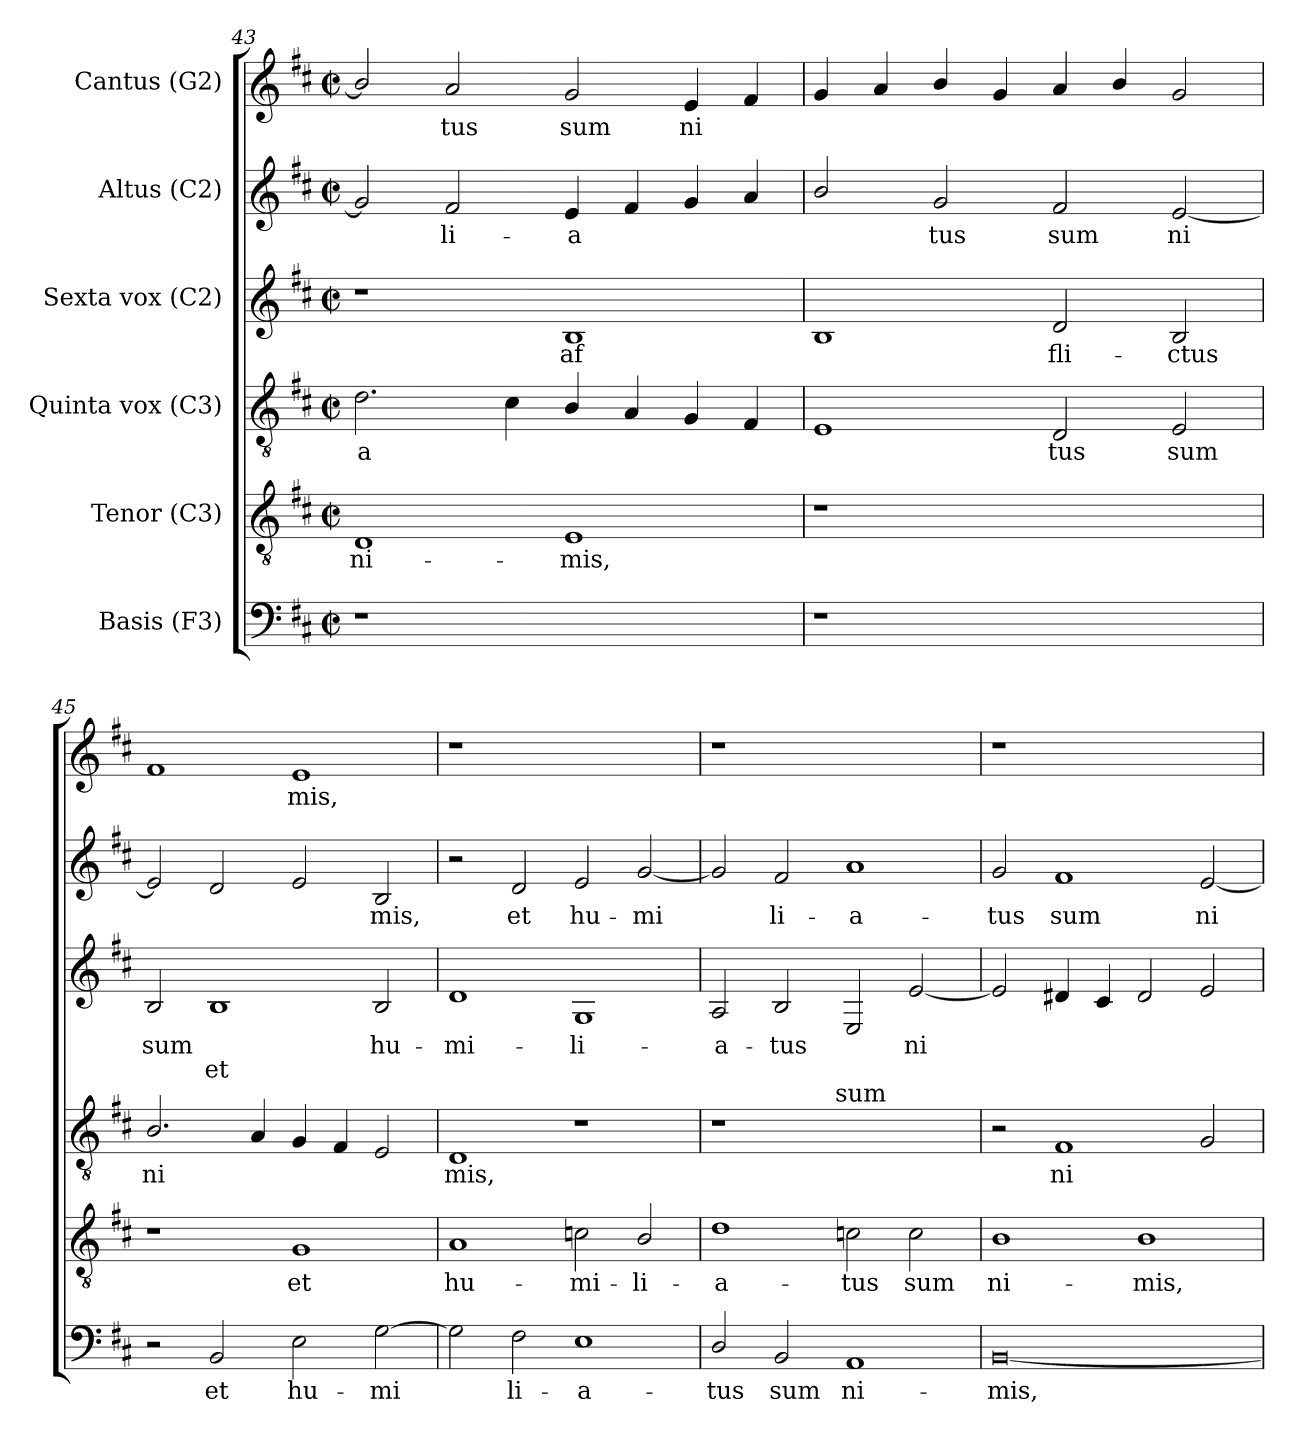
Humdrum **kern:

**kern	**text	**kern	**text	**kern	**text	**kern	**text	**text	**kern	**text	**kern	**text
*part6	*part6	*part5	*part5	*part4	*part4	*part3	*part3	*part3	*part2	*part2	*part1	*part1
*staff6	*staff6	*staff5	*staff5	*staff4	*staff4	*staff3	*staff3	*staff3	*staff2	*staff2	*staff1	*staff1
*I"Basis (F3)	*	*I"Tenor (C3)	*	*I"Quinta vox (C3)	*	*I"Sexta vox (C2)	*	*	*I"Altus (C2)	*	*I"Cantus (G2)	*
*clefF4	*	*clefGv2	*	*clefGv2	*	*clefG2	*	*	*clefG2	*	*clefG2	*
*k[f#c#]	*	*k[f#c#]	*	*k[f#c#]	*	*k[f#c#]	*	*	*k[f#c#]	*	*k[f#c#]	*
*D:	*	*D:	*	*D:	*	*D:	*	*	*D:	*	*D:	*
*M2/2	*	*M2/2	*	*M2/2	*	*M2/2	*	*	*M2/2	*	*M2/2	*
*met(c|)	*	*met(c|)	*	*met(c|)	*	*met(c|)	*	*	*met(c|)	*	*met(c|)	*
=43	=43	=43	=43	=43	=43	=43	=43	=43	=43	=43	=43	=43
!	!	!	!LO:LY:b:cj	!	!LO:LY:b:cj	!	!	!	!	!LO:LY:b:cj	!	!LO:LY:b:cj
1r	.	1D	ni-	2.d\	-a-	1r	.	.	2g/]	--	2b/]	--
!	!	!	!	!	!	!	!	!	!	!LO:LY:b:cj	!	!LO:LY:b:cj
.	.	.	.	.	.	.	.	.	2f#/	-li-	2a/	-tus
!	!	!	!	!	!LO:LY:b:cj	!	!	!	!	!	!	!
.	.	.	.	4c#\	--	.	.	.	.	.	.	.
!	!	!	!LO:LY:b:cj	!	!LO:LY:b:cj	!	!LO:LY:b:cj	!	!	!LO:LY:b:cj	!	!LO:LY:b:cj
1ryy	.	1E	-mis,	4B/	--	1B	af-	.	4e/	-a-	2g/	sum
!	!	!	!	!	!LO:LY:b:cj	!	!	!	!	!LO:LY:b:cj	!	!
.	.	.	.	4A/	--	.	.	.	4f#/	--	.	.
!	!	!	!	!	!LO:LY:b:cj	!	!	!	!	!LO:LY:b:cj	!	!LO:LY:b:cj
.	.	.	.	4G/	--	.	.	.	4g/	--	4e/	ni-
!	!	!	!	!	!LO:LY:b:cj	!	!	!	!	!LO:LY:b:cj	!	!LO:LY:b:cj
.	.	.	.	4F#/	--	.	.	.	4a/	--	4f#/	--
!!LO:PB:g=z
=44	=44	=44	=44	=44	=44	=44	=44	=44	=44	=44	=44	=44
!	!	!	!	!	!LO:LY:b:cj	!	!LO:LY:b:cj	!	!	!LO:LY:b:cj	!	!LO:LY:a:cj
1r	.	1r	.	1E	--	1B	--	.	2b/	--	4g/	--
!	!	!	!	!	!	!	!	!	!	!	!	!LO:LY:a:cj
.	.	.	.	.	.	.	.	.	.	.	4a/	--
!	!	!	!	!	!	!	!	!	!	!LO:LY:b:cj	!	!LO:LY:a:cj
.	.	.	.	.	.	.	.	.	2g/	-tus	4b/	--
!	!	!	!	!	!	!	!	!	!	!	!	!LO:LY:a:cj
.	.	.	.	.	.	.	.	.	.	.	4g/	--
!	!	!	!	!	!LO:LY:b:cj	!	!LO:LY:b:cj	!	!	!LO:LY:b:cj	!	!LO:LY:a:cj
1ryy	.	1ryy	.	2D/	-tus	2d/	-fli-	.	2f#/	sum	4a/	--
!	!	!	!	!	!	!	!	!	!	!	!	!LO:LY:a:cj
.	.	.	.	.	.	.	.	.	.	.	4b/	--
!	!	!	!	!	!LO:LY:b:cj	!	!LO:LY:b:cj	!	!	!LO:LY:b:cj	!	!LO:LY:a:cj
.	.	.	.	2E/	sum	2B/	-ctus	.	[<2e/	ni-	2g/	--
=45	=45	=45	=45	=45	=45	=45	=45	=45	=45	=45	=45	=45
!	!	!	!	!	!LO:LY:b:cj	!	!LO:LY:b:cj	!LO:LY:b:cj	!	!LO:LY:b:cj	!	!LO:LY:a:cj
2r	.	1r	.	2.B/	ni-	2B/	sum	.	2e/]	--	1f#	--
!	!LO:LY:b:cj	!	!	!	!	!	!LO:LY:b:cj	!LO:LY:b:cj	!	!LO:LY:b:cj	!	!
2BB/	et	.	.	.	.	1B	-	-et-	2d/	--	.	.
!	!	!	!	!	!LO:LY:b:cj	!	!	!	!	!	!	!
.	.	.	.	4A/	--	.	.	.	.	.	.	.
!	!LO:LY:b:cj	!	!LO:LY:b:cj	!	!LO:LY:b:cj	!	!	!	!	!LO:LY:b:cj	!	!LO:LY:a:cj
2E\	hu-	1G	et	4G/	--	.	.	.	2e/	--	1e	-mis,
!	!	!	!	!	!LO:LY:b:cj	!	!	!	!	!	!	!
.	.	.	.	4F#/	--	.	.	.	.	.	.	.
!	!LO:LY:b:cj	!	!	!	!LO:LY:b:cj	!	!LO:LY:b:cj	!LO:LY:b:cj	!	!LO:LY:b:cj	!	!
[>2G\	-mi-	.	.	2E/	--	2B/	-hu-	-	2B/	-mis,	.	.
=46	=46	=46	=46	=46	=46	=46	=46	=46	=46	=46	=46	=46
!	!LO:LY:b:cj	!	!LO:LY:b:cj	!	!LO:LY:b:cj	!	!LO:LY:b:cj	!	!	!	!	!
2G\]	--	1A	hu-	1D	-mis,	1d	mi-	.	2r	.	1r	.
!	!LO:LY:b:cj	!	!	!	!	!	!	!	!	!LO:LY:b:cj	!	!
2F#\	-li-	.	.	.	.	.	.	.	2d/	et	.	.
!	!LO:LY:b:cj	!	!LO:LY:b:cj	!	!	!	!LO:LY:b:cj	!	!	!LO:LY:b:cj	!	!
1E	-a-	2cn\	-mi-	1r	.	1G	-li-	.	2e/	hu-	1ryy	.
!	!	!	!LO:LY:b:cj	!	!	!	!	!	!	!LO:LY:b:cj	!	!
.	.	2B/	-li-	.	.	.	.	.	[<2g/	-mi-	.	.
=47	=47	=47	=47	=47	=47	=47	=47	=47	=47	=47	=47	=47
!	!LO:LY:b:cj	!	!LO:LY:b:cj	!	!	!	!LO:LY:b:cj	!	!	!LO:LY:b:cj	!	!
*	*	*	*	*^	*	*	*	*	*	*	*	*
2D/	-tus	1d	-a-	1r	2ryy	.	2A/	-a-	.	2g/]	--	1r	.
!	!LO:LY:b:cj	!	!	!	!	!	!	!LO:LY:b:cj	!	!	!LO:LY:b:cj	!	!
2BB/	sum	.	.	.	4...ryy	.	2B/	-tus-	.	2f#/	-li-	.	.
!	!	!	!	!	!LO:TX:a:t=sum	!	!	!	!	!	!	!	!
.	.	.	.	.	1ryy	.	.	.	.	.	.	.	.
!	!LO:LY:b:cj	!	!LO:LY:b:cj	!	!	!	!	!LO:LY:b:cj	!	!	!LO:LY:b:cj	!	!
1AA	ni-	2cn\	-tus	1ryy	.	.	2E/	--	.	1a	-a-	1ryy	.
!	!	!	!LO:LY:b:cj	!	!	!	!	!LO:LY:b:cj	!	!	!	!	!
.	.	2c\	sum	.	.	.	[<2e/	-ni-	.	.	.	.	.
.	.	.	.	.	32ryy	.	.	.	.	.	.	.	.
!!LO:PB:g=z
=48	=48	=48	=48	=48	=48	=48	=48	=48	=48	=48	=48	=48	=48
!	!LO:LY:b:cj	!	!LO:LY:b:cj	!	!	!	!	!LO:LY:b:cj	!	!	!LO:LY:b:cj	!	!
*	*	*	*	*v	*v	*	*	*	*	*	*	*	*
[<0BB	-mis,	1B	ni-	2r	.	2e/]	--	.	2g/	-tus	1r	.
!	!	!	!	!	!LO:LY:b:cj	!	!LO:LY:b:cj	!	!	!LO:LY:b:cj	!	!
.	.	.	.	1F#	ni-	4d#X/	--	.	1f#	sum	.	.
!	!	!	!	!	!	!	!LO:LY:b:cj	!	!	!	!	!
.	.	.	.	.	.	4c#/	--	.	.	.	.	.
!	!	!	!LO:LY:b:cj	!	!	!	!LO:LY:b:cj	!	!	!	!	!
.	.	1B	-mis,	.	.	2d#/	--	.	.	.	1ryy	.
!	!	!	!	!	!LO:LY:b:cj	!	!LO:LY:b:cj	!	!	!LO:LY:b:cj	!	!
.	.	.	.	2G/	--	2e/	--	.	[<2e/	ni-	.	.
=	=	=	=	=	=	=	=	=	=	=	=	=
*-	*-	*-	*-	*-	*-	*-	*-	*-	*-	*-	*-	*-
